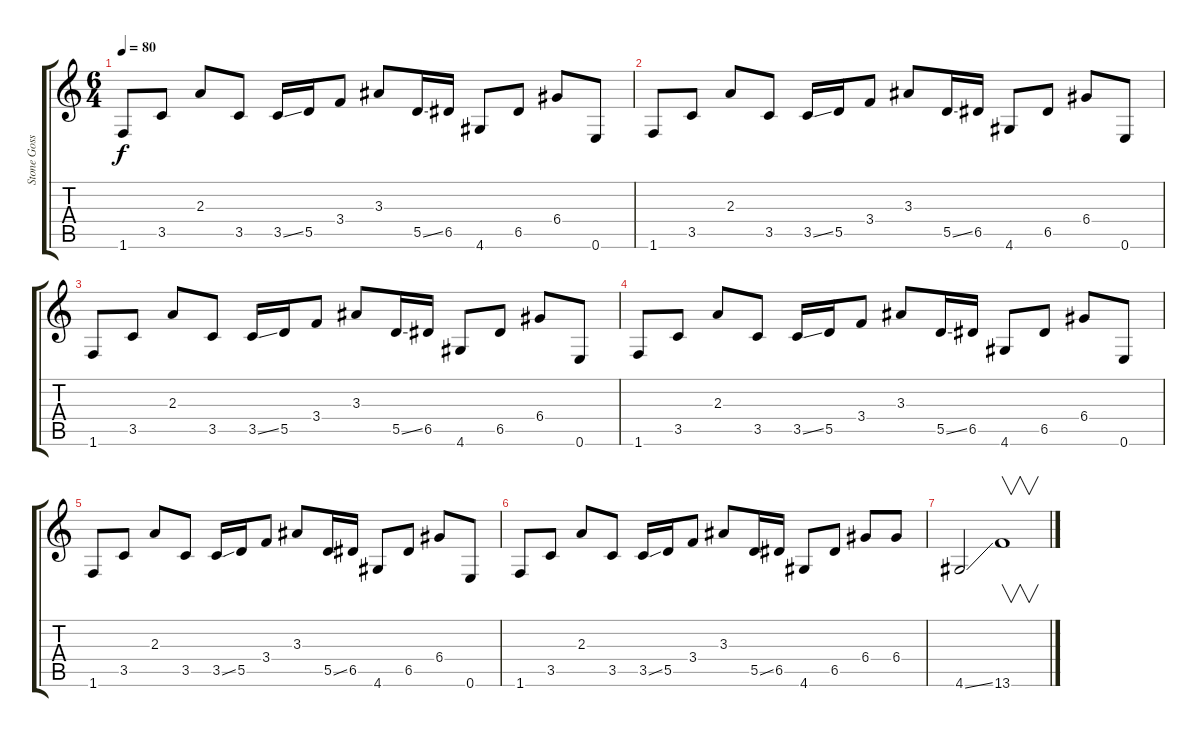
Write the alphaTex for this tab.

\track ("Stone Gossard" "Stone Goss") {instrument electricguitarclean}
\staff {score tabs}
\tuning (E4 B3 G3 D3 A2 E2) {hide}
\ts (6 4)
\tempo 80
\clef g2
\ks c
1.6.8{dy f} 3.5.8 2.3.8 3.5.8 3.5{ss}.16 5.5.16 3.4.8 3.3.8 5.5{ss}.16 6.5.16 4.6.8 6.5.8 6.4.8 0.6.8 |
1.6.8 3.5.8 2.3.8 3.5.8 3.5{ss}.16 5.5.16 3.4.8 3.3.8 5.5{ss}.16 6.5.16 4.6.8 6.5.8 6.4.8 0.6.8 |
1.6.8 3.5.8 2.3.8 3.5.8 3.5{ss}.16 5.5.16 3.4.8 3.3.8 5.5{ss}.16 6.5.16 4.6.8 6.5.8 6.4.8 0.6.8 |
1.6.8 3.5.8 2.3.8 3.5.8 3.5{ss}.16 5.5.16 3.4.8 3.3.8 5.5{ss}.16 6.5.16 4.6.8 6.5.8 6.4.8 0.6.8 |
1.6.8 3.5.8 2.3.8 3.5.8 3.5{ss}.16 5.5.16 3.4.8 3.3.8 5.5{ss}.16 6.5.16 4.6.8 6.5.8 6.4.8 0.6.8 |
1.6.8 3.5.8 2.3.8 3.5.8 3.5{ss}.16 5.5.16 3.4.8 3.3.8 5.5{ss}.16 6.5.16 4.6.8 6.5.8 6.4.8 6.4.8 |
4.6{ss}.2 13.6.1{v}
